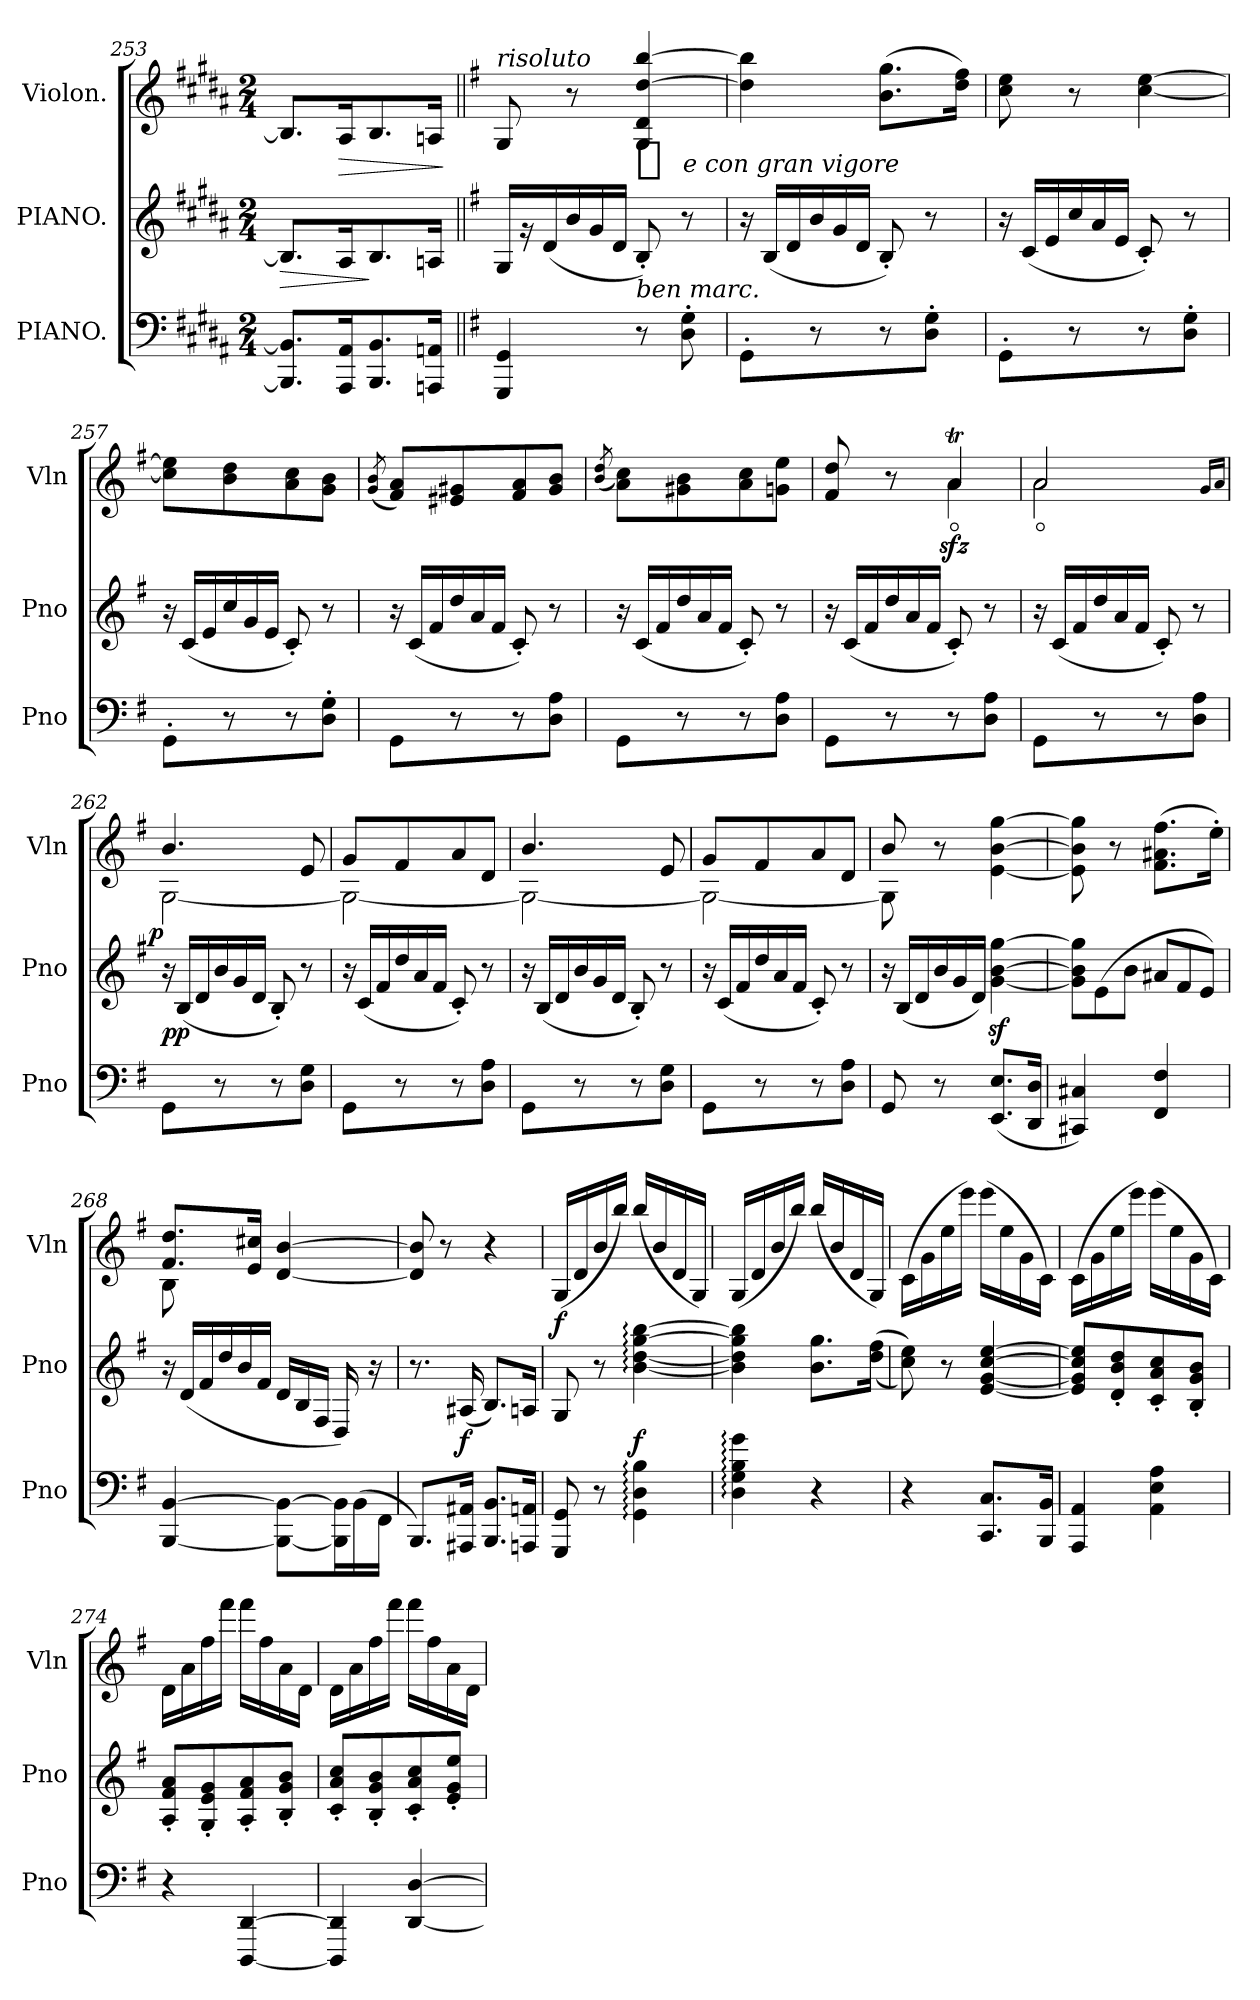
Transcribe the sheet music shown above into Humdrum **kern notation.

**kern	**kern	**dynam	**kern	**dynam
*part3	*part2	*part2	*part1	*part1
*staff3	*staff2	*staff2	*staff1	*staff1
*I"PIANO.	*I"PIANO.	*	*I"Violon.	*
*I'Pno	*I'Pno	*	*I'Vln	*
*clefF4	*clefG2	*	*clefG2	*
*k[f#c#g#d#a#]	*k[f#c#g#d#a#]	*	*k[f#c#g#d#a#]	*
*M2/4	*M2/4	*	*M2/4	*
=253	=253	=253	=253	=253
!	!	!LO:HP:b	!	!
8.BBB]/ 8.BB]/L	8.B/L]	>	8.B/L]	.
!	!	!	!	!LO:HP:b
16AAA#/ 16AA#/K	16A#/K	.	16A#/K	>
8.BBB/ 8.BB/	8.B/	]	8.B/	.
16AAAn/ 16AAn/Jk	16An/Jk	.	16An/Jk	.
.	.	.	.	]
=254||	=254||	=254||	=254||	=254||
*k[f#]	*k[f#]	*	*k[f#]	*
*	*Xtuplet	*	*	*
!	!	!	!LO:TX:a:i:t=risoluto	!
4GGG/ 4GG/	24G/LL	.	8G/	.
.	24rg	.	.	.
.	(24d/	.	.	.
.	24b/	.	8r	.
.	24g/	.	.	.
.	24d/JJ	.	.	.
!	!LO:TX:b:i:t=ben marc.	!	!	!
!	!	!	!	!LO:DY:t=%s e con gran vigore
8r	8B'/)	.	4G/ 4d/ [4dd/ [4bb/	ff
8D'\ 8G'\	8r	.	.	.
=255	=255	=255	=255	=255
8GG'\L	24r	.	4dd]\ 4bb]\	.
.	(24B/LL	.	.	.
.	24d/	.	.	.
8r	24b/	.	.	.
.	24g/	.	.	.
.	24d/JJ	.	.	.
8r	8B'/)	.	(8.b\ 8.gg\L	.
8D'\ 8G'\J	8r	.	.	.
.	.	.	16dd\ 16ff#\Jk)	.
=256	=256	=256	=256	=256
8GG'\L	24r	.	8cc\ 8ee\	.
.	(24c/LL	.	.	.
.	24e/	.	.	.
8r	24cc/	.	8r	.
.	24a/	.	.	.
.	24e/JJ	.	.	.
8r	8c'/)	.	[4cc\ [4ee\	.
8D'\ 8G'\J	8r	.	.	.
=257	=257	=257	=257	=257
8GG'\L	24r	.	8cc]\ 8ee]\L	.
.	(24c/LL	.	.	.
.	24e/	.	.	.
8r	24cc/	.	8b\ 8dd\	.
.	24g/	.	.	.
.	24e/JJ	.	.	.
8r	8c'/)	.	8a\ 8cc\	.
8D'\ 8G'\J	8r	.	8g\ 8b\J	.
=258	=258	=258	=258	=258
.	.	.	(8qg/ 8qb/	.
8GG\L	24r	.	8f#/ 8a/L)	.
.	(24c/LL	.	.	.
.	24f#/	.	.	.
8r	24dd/	.	8e#X/ 8g#X/	.
.	24a/	.	.	.
.	24f#/JJ	.	.	.
8r	8c'/)	.	8f#/ 8a/	.
8D\ 8A\J	8r	.	8g#/ 8b/J	.
=259	=259	=259	=259	=259
.	.	.	(<8qb/ 8qdd/	.
8GG\L	24r	.	8a\ 8cc\L)	.
.	(24c/LL	.	.	.
.	24f#/	.	.	.
8r	24dd/	.	8g#X\ 8b\	.
.	24a/	.	.	.
.	24f#/JJ	.	.	.
8r	8c'/)	.	8a\ 8cc\	.
8D\ 8A\J	8r	.	8gn\ 8ee\J	.
=260	=260	=260	=260	=260
*	*	*	*^	*
8GG\L	24r	.	8f#/ 8dd/	4ryy	.
.	(24c/LL	.	.	.	.
.	24f#/	.	.	.	.
8r	24dd/	.	8r	.	.
.	24a/	.	.	.	.
.	24f#/JJ	.	.	.	.
8r	8c'/)	.	4aT/	4azzo>\	.
8D\ 8A\J	8r	.	.	.	.
=261	=261	=261	=261	=261	=261
8GG\L	24r	.	2a/	2ao>\	.
.	(24c/LL	.	.	.	.
.	24f#/	.	.	.	.
8r	24dd/	.	.	.	.
.	24a/	.	.	.	.
.	24f#/JJ	.	.	.	.
8r	8c'/)	.	.	.	.
8D\ 8A\J	8r	.	.	.	.
.	.	.	16qqg/LL	.	.
.	.	.	16qqa/JJ	.	.
=262	=262	=262	=262	=262	=262
!	!	!	!	!	!LO:DY:rj
8GG\L	24r	pp	4.bTTT/	[2G\	p
.	(24B/LL	.	.	.	.
.	24d/	.	.	.	.
8r	24b/	.	.	.	.
.	24g/	.	.	.	.
.	24d/JJ	.	.	.	.
8r	8B'/)	.	.	.	.
8D\ 8G\J	8r	.	8e/	.	.
=263	=263	=263	=263	=263	=263
8GG\L	24r	.	8g/L	2G\_	.
.	(24c/LL	.	.	.	.
.	24f#/	.	.	.	.
8r	24dd/	.	8f#/	.	.
.	24a/	.	.	.	.
.	24f#/JJ	.	.	.	.
8r	8c'/)	.	8a/	.	.
8D\ 8A\J	8r	.	8d/J	.	.
=264	=264	=264	=264	=264	=264
8GG\L	24r	.	4.b/	2G\_	.
.	(24B/LL	.	.	.	.
.	24d/	.	.	.	.
8r	24b/	.	.	.	.
.	24g/	.	.	.	.
.	24d/JJ	.	.	.	.
8r	8B'/)	.	.	.	.
8D\ 8G\J	8r	.	8e/	.	.
=265	=265	=265	=265	=265	=265
8GG\L	24r	.	8g/L	2G\_	.
.	(24c/LL	.	.	.	.
.	24f#/	.	.	.	.
8r	24dd/	.	8f#/	.	.
.	24a/	.	.	.	.
.	24f#/JJ	.	.	.	.
8r	8c'/)	.	8a/	.	.
8D\ 8A\J	8r	.	8d/J	.	.
=266	=266	=266	=266	=266	=266
8GG/	24r	.	8b/	8G\]	.
.	(24B/LL	.	.	.	.
.	24d/	.	.	.	.
8r	24b/	.	8r	8ryy	.
.	24g/	.	.	.	.
.	24d/JJ)	.	.	.	.
(8.EE/ 8.E/L	[4gz\ [4bz\ [4ggz\	.	[4e\ [4b\ [4gg\	4ryy	.
16DD/ 16D/Jk	.	.	.	.	.
*	*	*	*v	*v	*
=267	=267	=267	=267	=267
4CC#X/ 4C#X/)	12g]\ 12b]\ 12gg]\L	.	8e]\ 8b]\ 8gg]\	.
.	(12e\	.	.	.
.	.	.	8r	.
.	12b\J	.	.	.
4FF#/ 4F#/	12a#X/L	.	(8.f#\ 8.a#X\ 8.ff#\L	.
.	12f#/	.	.	.
.	12e/J)	.	.	.
.	.	.	16ee'\Jk)	.
=268	=268	=268	=268	=268
*	*	*	*^	*
[4BBB/ [4BB/	24r	.	8.f#/ 8.dd/L	8B\	.
.	(24d/LL	.	.	.	.
.	24f#/	.	.	.	.
.	24dd/	.	.	8ryy	.
.	24b/	.	.	.	.
.	.	.	16e/ 16cc#X/Jk	.	.
.	24f#/JJ	.	.	.	.
8BBB_\ 8BB_\L	24d/LL	.	[4d/ [4b/	4ryy	.
.	24B/	.	.	.	.
.	24F#/JJ	.	.	.	.
*Xtuplet	*	*	*	*	*
24BBB]\ 24BB]\L	16D/)	.	.	.	.
(24BB\	.	.	.	.	.
.	16r	.	.	.	.
24FF#\JJ	.	.	.	.	.
*	*	*	*v	*v	*
=269	=269	=269	=269	=269
8.BBB/L)	8.r	.	8d]/ 8b]/	.
.	.	.	8r	.
16AAA#X/ 16AA#X/Jk	(16A#X/	f	.	.
8.BBB/ 8.BB/L	8.B/L)	.	4r	.
16AAAn/ 16AAn/Jk	16An/Jk	.	.	.
=270	=270	=270	=270	=270
8GGG/ 8GG/	8G/	.	(16G/LL	f
.	.	.	16d/	.
8r	8r	.	16b/	.
.	.	.	16bb/JJ)	.
4GG:\ 4D:\ 4B:\	[4b:\ [4dd:\ [4gg:\ [4bb:\	f	(16bb/LL	.
.	.	.	16b/	.
.	.	.	16d/	.
.	.	.	16G/JJ)	.
=271	=271	=271	=271	=271
4D:\ 4G:\ 4B:\ 4g:\	4b]\ 4dd]\ 4gg]\ 4bb]\	.	(16G/LL	.
.	.	.	16d/	.
.	.	.	16b/	.
.	.	.	16bb/JJ)	.
4r	8.b\ 8.gg\L	.	(16bb/LL	.
.	.	.	16b/	.
.	.	.	16d/	.
.	(<(>16dd\ 16ff#\Jk	.	16G/JJ)	.
=272	=272	=272	=272	=272
4r	8cc\ 8ee\))	.	(16c\LL	.
.	.	.	16g\	.
.	8r	.	16ee\	.
.	.	.	16eee\JJ)	.
8.CC/ 8.C/L	[4e/ [4g/ [4cc/ [4ee/	.	(16eee\LL	.
.	.	.	16ee\	.
.	.	.	16g\	.
16BBB/ 16BB/Jk	.	.	16c\JJ)	.
=273	=273	=273	=273	=273
4AAA/ 4AA/	8e]/ 8g]/ 8cc]/ 8ee]/L	.	(16c\LL	.
.	.	.	16g\	.
.	8d'/ 8b'/ 8dd'/	.	16ee\	.
.	.	.	16eee\JJ)	.
4AA\ 4E\ 4A\	8c'/ 8a'/ 8cc'/	.	(16eee\LL	.
.	.	.	16ee\	.
.	8B'/ 8g'/ 8b'/J	.	16g\	.
.	.	.	16c\JJ)	.
=274	=274	=274	=274	=274
4r	8A'/ 8f#'/ 8a'/L	.	16d\LL	.
.	.	.	16a\	.
.	8G'/ 8e'/ 8g'/	.	16ff#\	.
.	.	.	16fff#\JJ	.
[4DDD/ [4DD/	8A'/ 8f#'/ 8a'/	.	16fff#\LL	.
.	.	.	16ff#\	.
.	8B'/ 8g'/ 8b'/J	.	16a\	.
.	.	.	16d\JJ	.
=275	=275	=275	=275	=275
4DDD]/ 4DD]/	8c'/ 8a'/ 8cc'/L	.	16d\LL	.
.	.	.	16a\	.
.	8B'/ 8g'/ 8b'/	.	16ff#\	.
.	.	.	16fff#\JJ	.
[4DD/ [4D/	8c'/ 8a'/ 8cc'/	.	16fff#\LL	.
.	.	.	16ff#\	.
.	8e'/ 8g'/ 8ee'/J	.	16a\	.
.	.	.	16d\JJ	.
=	=	=	=	=
*-	*-	*-	*-	*-
